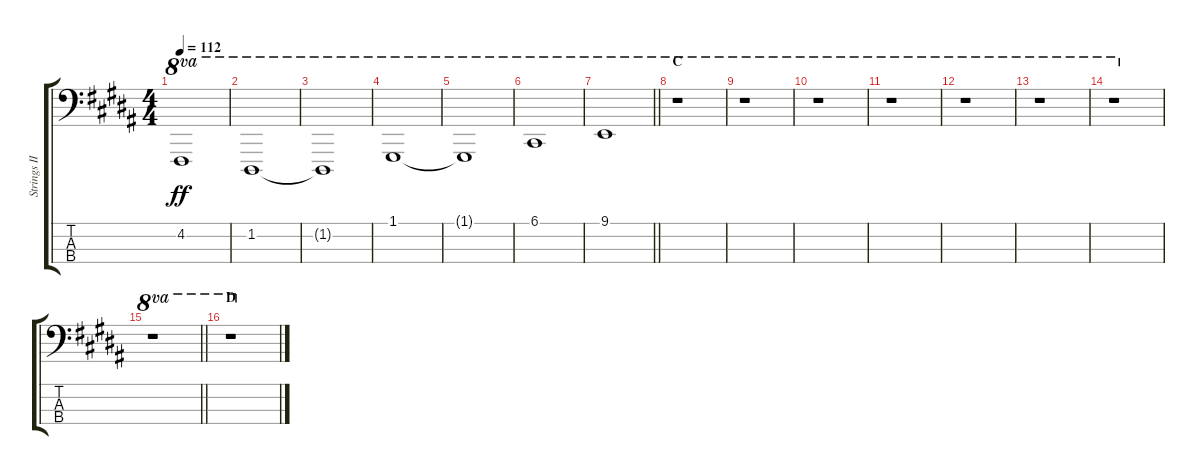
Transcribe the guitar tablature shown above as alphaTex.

\track ("Strings II" "Strings II") {instrument stringensemble1}
\staff {score tabs}
\tuning (G2 D2 A1 E1) {hide}
\ts (4 4)
\tempo 112
\clef f4
\ks b
4.2{t}.1{ot 8va dy ff} |
1.2.1{ot 8va} |
1.2{t}.1{ot 8va} |
1.1.1{ot 8va} |
1.1{t}.1{ot 8va} |
6.1.1{ot 8va} |
\barLineRight lightlight
9.1.1{ot 8va} |
\section ("" "C")
r.1{ot 8va} |
r.1{ot 8va} |
r.1{ot 8va} |
r.1{ot 8va} |
r.1{ot 8va} |
r.1{ot 8va} |
r.1{ot 8va} |
\barLineRight lightlight
r.1{ot 8va} |
\section ("" "D")
r.1{ot 8va}
